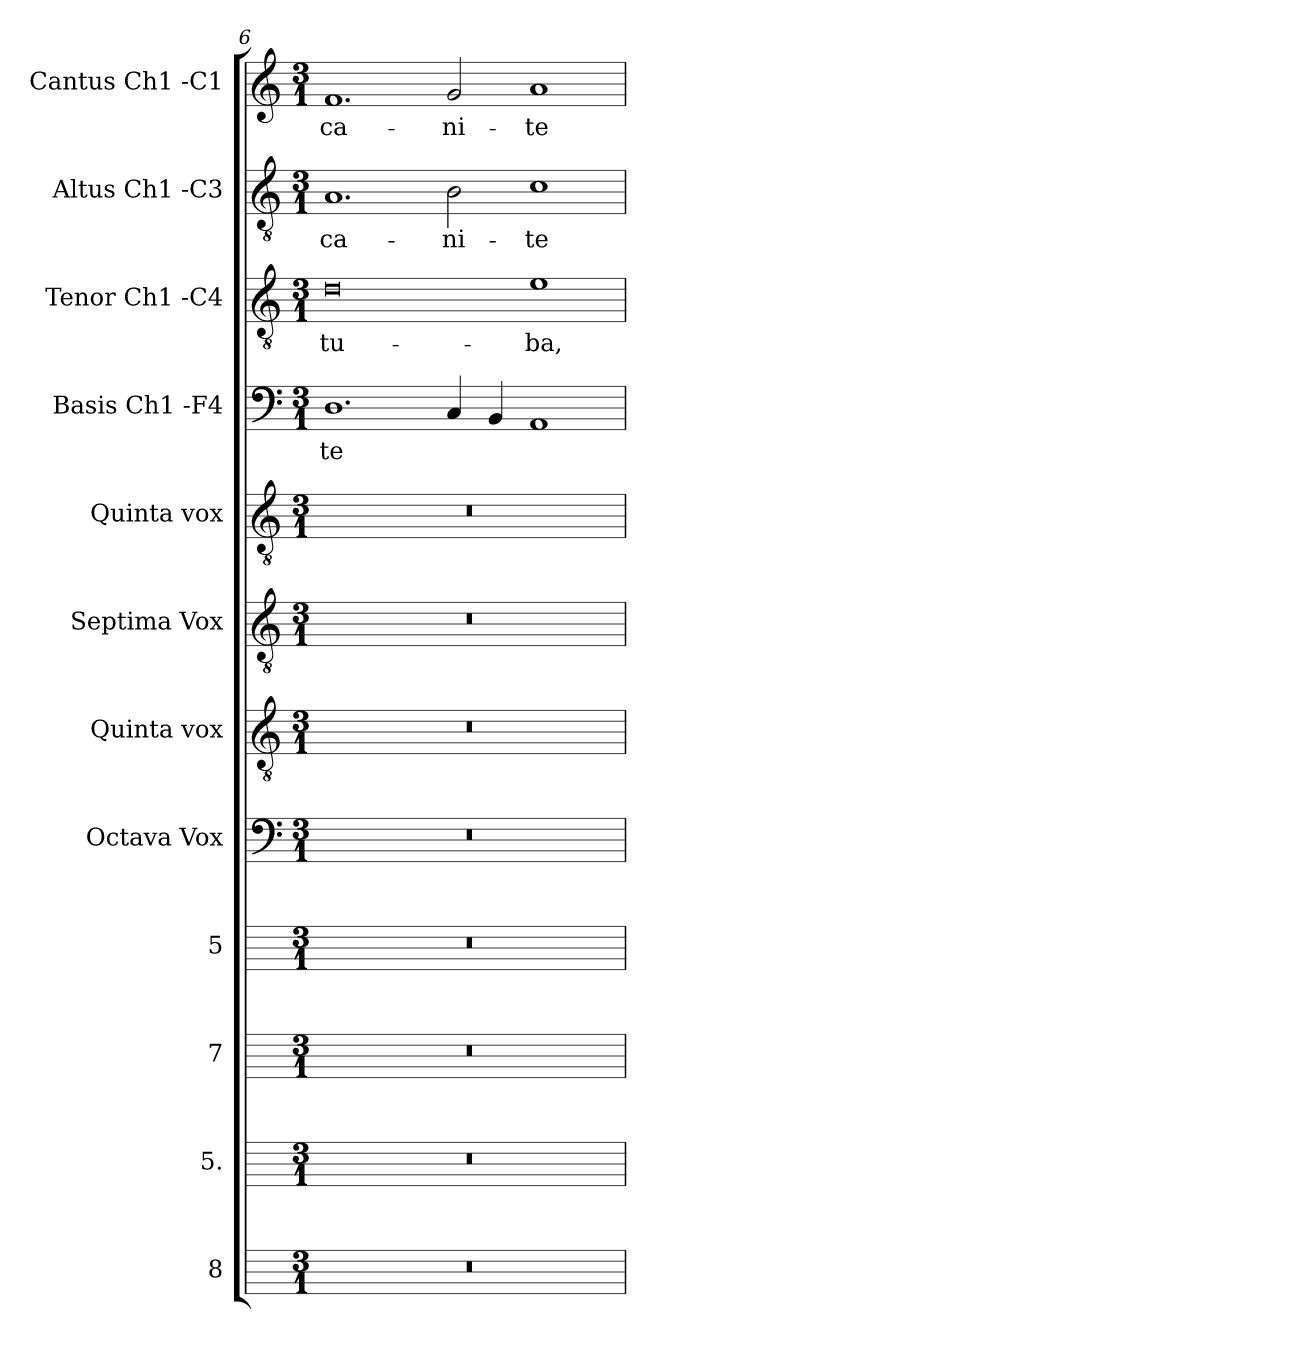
**kern	**kern	**kern	**kern	**kern	**kern	**kern	**kern	**kern	**text	**kern	**text	**kern	**text	**kern	**text
*part12	*part11	*part10	*part9	*part8	*part7	*part6	*part5	*part4	*part4	*part3	*part3	*part2	*part2	*part1	*part1
*staff12	*staff11	*staff10	*staff9	*staff8	*staff7	*staff6	*staff5	*staff4	*staff4	*staff3	*staff3	*staff2	*staff2	*staff1	*staff1
*I"8	*I"5.	*I"7	*I"5	*I"Octava  Vox	*I"Quinta  vox	*I"Septima  Vox	*I"Quinta  vox	*I"Basis  Ch1 -F4	*	*I"Tenor  Ch1 -C4	*	*I"Altus  Ch1 -C3	*	*I"Cantus  Ch1 -C1	*
*	*	*	*	*	*	*	*	*I'B	*	*I'T	*	*I'A	*	*I'C	*
*	*	*	*	*clefF4	*clefGv2	*clefGv2	*clefGv2	*clefF4	*	*clefGv2	*	*clefGv2	*	*clefG2	*
*k[]	*k[]	*k[]	*k[]	*k[]	*k[]	*k[]	*k[]	*k[]	*	*k[]	*	*k[]	*	*k[]	*
*C:	*C:	*C:	*C:	*C:	*C:	*C:	*C:	*C:	*	*C:	*	*C:	*	*C:	*
*M3/1	*M3/1	*M3/1	*M3/1	*M3/1	*M3/1	*M3/1	*M3/1	*M3/1	*	*M3/1	*	*M3/1	*	*M3/1	*
=6	=6	=6	=6	=6	=6	=6	=6	=6	=6	=6	=6	=6	=6	=6	=6
!	!	!	!	!	!	!	!	!	!LO:LY:b:cj	!	!LO:LY:b:cj	!	!LO:LY:b:cj	!	!LO:LY:b:cj
0.r	0.r	0.r	0.r	0.r	0.r	0.r	0.r	1.D	-te	0d	tu-	1.A	ca-	1.f	ca-
!	!	!	!	!	!	!	!	!	!LO:LY:b:cj	!	!	!	!LO:LY:b:cj	!	!LO:LY:b:cj
.	.	.	.	.	.	.	.	4C/	.	.	.	2B\	-ni-	2g/	-ni-
!	!	!	!	!	!	!	!	!	!LO:LY:b:cj	!	!	!	!	!	!
.	.	.	.	.	.	.	.	4BB/	.	.	.	.	.	.	.
!	!	!	!	!	!	!	!	!	!LO:LY:b:cj	!	!LO:LY:b:cj	!	!LO:LY:b:cj	!	!LO:LY:b:cj
.	.	.	.	.	.	.	.	1AA	.	1e	-ba,	1c	-te	1a	-te
=	=	=	=	=	=	=	=	=	=	=	=	=	=	=	=
*-	*-	*-	*-	*-	*-	*-	*-	*-	*-	*-	*-	*-	*-	*-	*-
